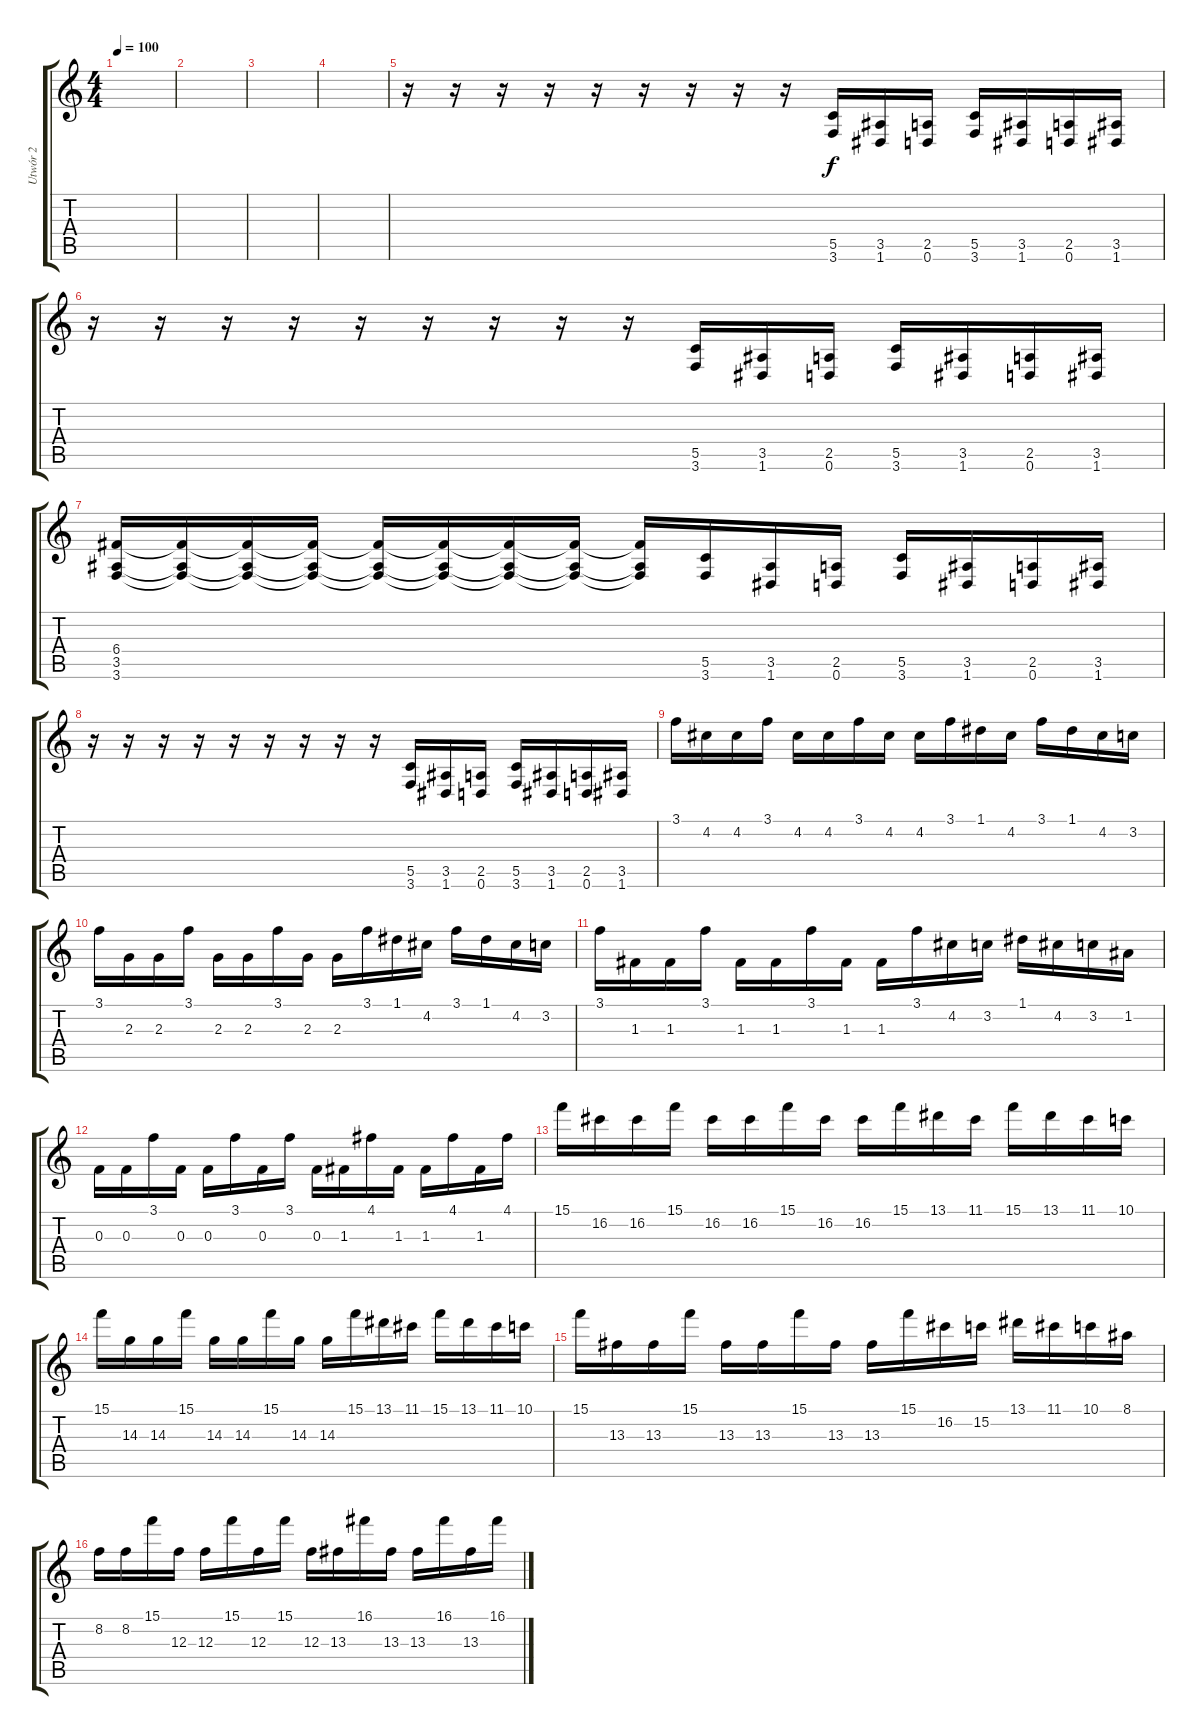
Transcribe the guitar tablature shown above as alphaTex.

\track ("Utwór 2" "Utwór 2") {instrument distortionguitar}
\staff {score tabs}
\tuning (D4 A3 F3 C3 G2 D2) {hide}
\ts (4 4)
\tempo 100
\clef g2
\ks c
|
|
|
|
r.16 r.16 r.16 r.16 r.16 r.16 r.16 r.16 r.16 (5.5 3.6).16 (3.5 1.6).16 (2.5 0.6).16 (5.5 3.6).16 (3.5 1.6).16 (2.5 0.6).16 (3.5 1.6).16 |
r.16 r.16 r.16 r.16 r.16 r.16 r.16 r.16 r.16 (5.5 3.6).16 (3.5 1.6).16 (2.5 0.6).16 (5.5 3.6).16 (3.5 1.6).16 (2.5 0.6).16 (3.5 1.6).16 |
(6.4 3.5 3.6).16 (6.4{t} 3.5{t} 3.6{t}).16 (6.4{t} 3.5{t} 3.6{t}).16 (6.4{t} 3.5{t} 3.6{t}).16 (6.4{t} 3.5{t} 3.6{t}).16 (6.4{t} 3.5{t} 3.6{t}).16 (6.4{t} 3.5{t} 3.6{t}).16 (6.4{t} 3.5{t} 3.6{t}).16 (6.4{t} 3.5{t} 3.6{t}).16 (5.5 3.6).16 (3.5 1.6).16 (2.5 0.6).16 (5.5 3.6).16 (3.5 1.6).16 (2.5 0.6).16 (3.5 1.6).16 |
r.16 r.16 r.16 r.16 r.16 r.16 r.16 r.16 r.16 (5.5 3.6).16 (3.5 1.6).16 (2.5 0.6).16 (5.5 3.6).16 (3.5 1.6).16 (2.5 0.6).16 (3.5 1.6).16 |
3.1.16 4.2.16 4.2.16 3.1.16 4.2.16 4.2.16 3.1.16 4.2.16 4.2.16 3.1.16 1.1.16 4.2.16 3.1.16 1.1.16 4.2.16 3.2.16 |
3.1.16 2.3.16 2.3.16 3.1.16 2.3.16 2.3.16 3.1.16 2.3.16 2.3.16 3.1.16 1.1.16 4.2.16 3.1.16 1.1.16 4.2.16 3.2.16 |
3.1.16 1.3.16 1.3.16 3.1.16 1.3.16 1.3.16 3.1.16 1.3.16 1.3.16 3.1.16 4.2.16 3.2.16 1.1.16 4.2.16 3.2.16 1.2.16 |
0.3.16 0.3.16 3.1.16 0.3.16 0.3.16 3.1.16 0.3.16 3.1.16 0.3.16 1.3.16 4.1.16 1.3.16 1.3.16 4.1.16 1.3.16 4.1.16 |
15.1.16 16.2.16 16.2.16 15.1.16 16.2.16 16.2.16 15.1.16 16.2.16 16.2.16 15.1.16 13.1.16 11.1.16 15.1.16 13.1.16 11.1.16 10.1.16 |
15.1.16 14.3.16 14.3.16 15.1.16 14.3.16 14.3.16 15.1.16 14.3.16 14.3.16 15.1.16 13.1.16 11.1.16 15.1.16 13.1.16 11.1.16 10.1.16 |
15.1.16 13.3.16 13.3.16 15.1.16 13.3.16 13.3.16 15.1.16 13.3.16 13.3.16 15.1.16 16.2.16 15.2.16 13.1.16 11.1.16 10.1.16 8.1.16 |
8.2.16 8.2.16 15.1.16 12.3.16 12.3.16 15.1.16 12.3.16 15.1.16 12.3.16 13.3.16 16.1.16 13.3.16 13.3.16 16.1.16 13.3.16 16.1.16
